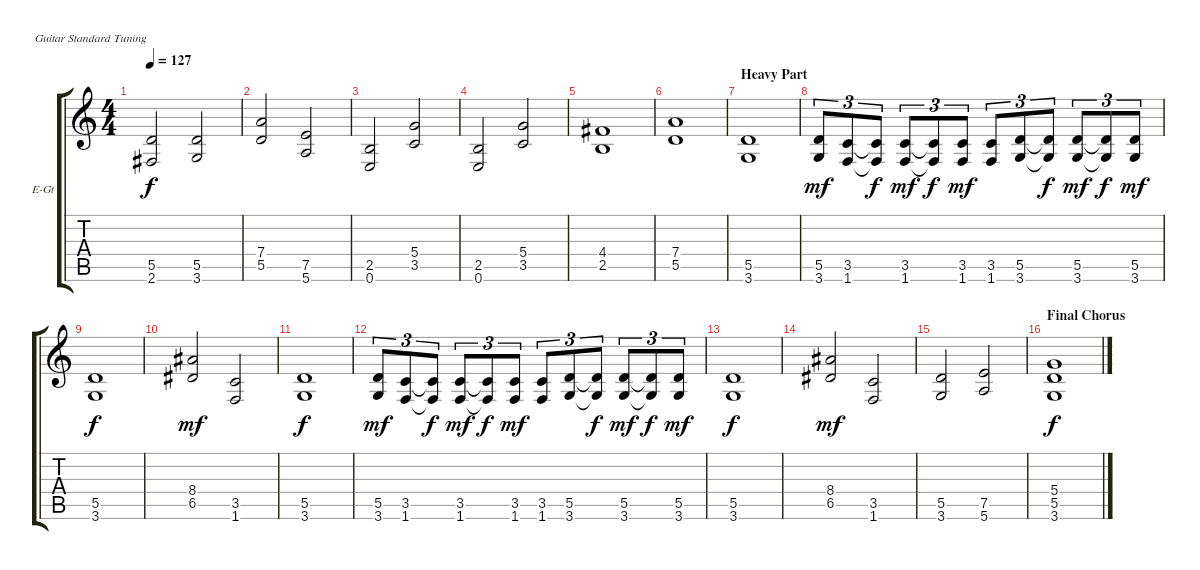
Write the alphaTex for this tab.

\bracketExtendMode groupsimilarinstruments
\firstSystemTrackNameOrientation horizontal
\otherSystemsTrackNameOrientation horizontal
\track ("Loureiro/Bittencourt - Rhythm Guitar" "E-Gt") {instrument distortionguitar}
\staff {score tabs}
\tuning (E4 B3 G3 D3 A2 E2)
\ts (4 4)
\tempo 127
\clef g2
\ks c
(5.5 2.6).2{dy f} (5.5 3.6).2 |
(7.4 5.5).2 (7.5 5.6).2 |
(2.5 0.6).2 (5.4 3.5).2 |
(2.5 0.6).2 (5.4 3.5).2 |
(4.4 2.5).1 |
(7.4 5.5).1 |
\section ("" "Heavy Part")
(5.5 3.6).1 |
(5.5 3.6).8{tu (3 2) dy mf} (3.5 1.6).8{tu (3 2)} (3.5{t} 1.6{t}).8{tu (3 2) dy f} (3.5 1.6).8{tu (3 2) dy mf} (3.5{t} 1.6{t}).8{tu (3 2) dy f} (3.5 1.6).8{tu (3 2) dy mf} (3.5 1.6).8{tu (3 2)} (5.5 3.6).8{tu (3 2)} (5.5{t} 3.6{t}).8{tu (3 2) dy f} (5.5 3.6).8{tu (3 2) dy mf} (5.5{t} 3.6{t}).8{tu (3 2) dy f} (5.5 3.6).8{tu (3 2) dy mf} |
(5.5 3.6).1{dy f} |
(8.4 6.5).2{dy mf} (3.5 1.6).2 |
(5.5 3.6).1{dy f} |
(5.5 3.6).8{tu (3 2) dy mf} (3.5 1.6).8{tu (3 2)} (3.5{t} 1.6{t}).8{tu (3 2) dy f} (3.5 1.6).8{tu (3 2) dy mf} (3.5{t} 1.6{t}).8{tu (3 2) dy f} (3.5 1.6).8{tu (3 2) dy mf} (3.5 1.6).8{tu (3 2)} (5.5 3.6).8{tu (3 2)} (5.5{t} 3.6{t}).8{tu (3 2) dy f} (5.5 3.6).8{tu (3 2) dy mf} (5.5{t} 3.6{t}).8{tu (3 2) dy f} (5.5 3.6).8{tu (3 2) dy mf} |
(5.5 3.6).1{dy f} |
(8.4 6.5).2{dy mf} (3.5 1.6).2 |
(5.5 3.6).2 (7.5 5.6).2 |
\section ("" "Final Chorus")
(5.4 5.5 3.6).1{dy f}
